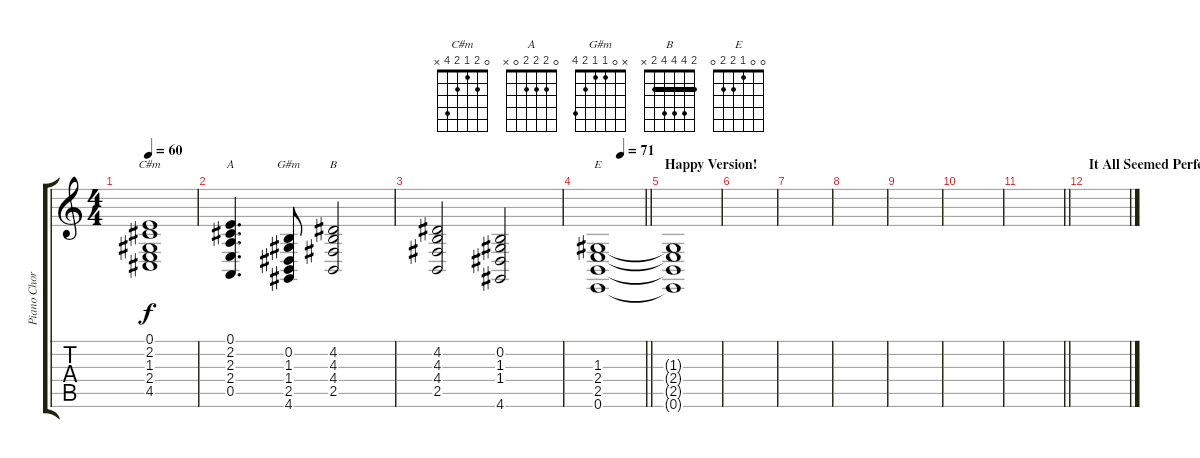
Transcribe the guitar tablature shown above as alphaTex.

\track ("Piano Chords" "Piano Chor") {instrument acousticgrandpiano}
\staff {score tabs}
\tuning (E4 B3 G3 D3 A2 E2) {hide}
\chord ("C#m" 0 2 1 2 4 x)
\chord ("A" 0 2 2 2 0 x)
\chord ("G#m" x 0 1 1 2 4)
\chord ("B" 2 4 4 4 2 x) {barre 2}
\chord ("E" 0 0 1 2 2 0)
\ts (4 4)
\tempo 60
\clef g2
\ks c
(0.1 2.2 1.3 2.4 4.5).1{ch "C#m" dy f} |
(0.1 2.2 2.3 2.4 0.5).4{d ch "A"} (0.2 1.3 1.4 2.5 4.6).8{ch "G#m"} (4.2 4.3 4.4 2.5).2{ch "B"} |
(4.2 4.3 4.4 2.5).2 (0.2 1.3 1.4 4.6).2 |
\tempo (71 0.5)
\barLineRight lightlight
(1.3 2.4 2.5 0.6).1{ch "E"} |
\section ("" "Happy Version!")
(1.3{t} 2.4{t} 2.5{t} 0.6{t}).1 |
|
|
|
|
|
\barLineRight lightlight
|
\section ("" "It All Seemed Perfect...")
